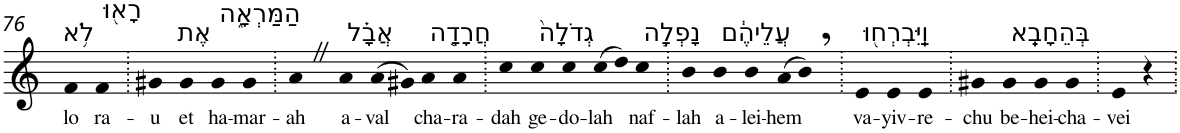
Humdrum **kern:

**kern	**text
*part1	*part1
*staff1	*staff1
*I"Piano	*
*I'Pno	*
!!LO:PB:g=z
*clefG2	*
*k[]	*
=76	=76
!LO:TX:a:t=לֹ֥א	!
!	!LO:LY:b
4f	lo
!LO:TX:a:t=רָא֖וּ	!
!	!LO:LY:b
4f	ra-
=77.	=77.
!	!LO:LY:b
4g#X	-u
!LO:TX:a:t=אֶת	!
!	!LO:LY:b
4g#	et
!LO:TX:a:t=הַמַּרְאָ֑ה	!
!	!LO:LY:b
4g#	ha-
!	!LO:LY:b
4g#	-mar-
=78.	=78.
!	!LO:LY:b
4aZ	-ah
!LO:TX:a:t=אֲבָ֗ל	!
!	!LO:LY:b
4a	a-
!	!LO:LY:b
(>8a	-val
8g#X)	.
!LO:TX:a:t=חֲרָדָ֤ה	!
!	!LO:LY:b
4a	cha-
!	!LO:LY:b
4a	-ra-
=79.	=79.
!	!LO:LY:b
4cc	-dah
!LO:TX:a:t=גְדֹלָה֙	!
!	!LO:LY:b
4cc	ge-
!	!LO:LY:b
4cc	-do-
!	!LO:LY:b
(>8cc	-lah
8dd)	.
!LO:TX:a:t=נָפְלָ֣ה	!
!	!LO:LY:b
4cc	naf-
=80.	=80.
!	!LO:LY:b
4b	-lah
!LO:TX:a:t=עֲלֵיהֶ֔ם	!
!	!LO:LY:b
4b	a-
!	!LO:LY:b
4b	-lei-
!	!LO:LY:b
(>8a	-hem
8b,)	.
=81.	=81.
!LO:TX:a:t=וַֽיִּבְרְח֖וּ	!
!	!LO:LY:b
4e	va-
!	!LO:LY:b
4e	-yiv-
!	!LO:LY:b
4e	-re-
=82.	=82.
!	!LO:LY:b
4g#X	-chu
!LO:TX:a:t=בְּהֵחָבֵֽא	!
!	!LO:LY:b
4g#	be-
!	!LO:LY:b
4g#	-hei-
!	!LO:LY:b
4g#	-cha-
=83.	=83.
!	!LO:LY:b
4e	-vei
4r	.
=.	=.
*-	*-
